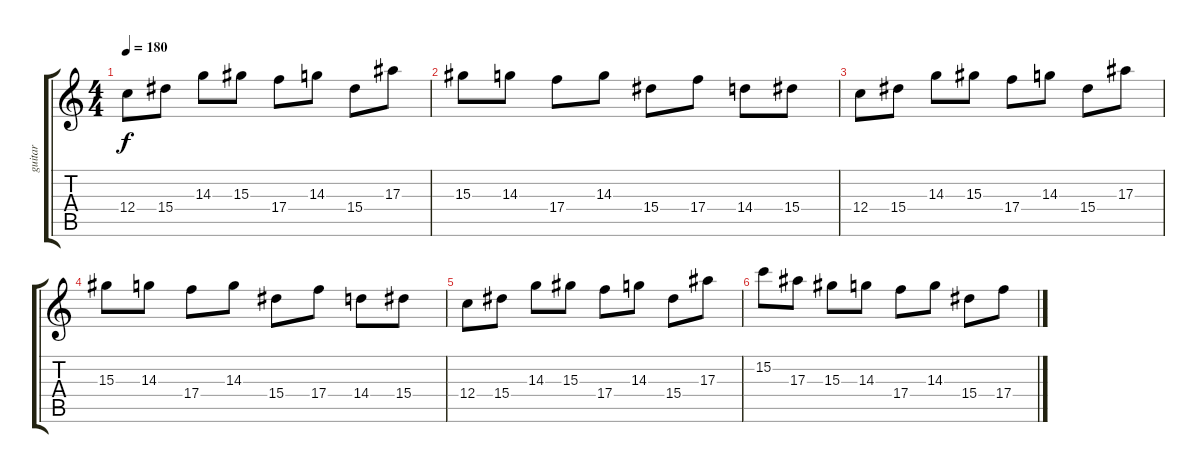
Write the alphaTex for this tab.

\track ("guitar" "guitar") {instrument distortionguitar}
\staff {score tabs}
\tuning (D4 A3 F3 C3 G2 C2) {hide}
\ts (4 4)
\tempo 180
\clef g2
\ks c
12.4.8{dy f} 15.4.8 14.3.8 15.3.8 17.4.8 14.3.8 15.4.8 17.3.8 |
15.3.8 14.3.8 17.4.8 14.3.8 15.4.8 17.4.8 14.4.8 15.4.8 |
12.4.8 15.4.8 14.3.8 15.3.8 17.4.8 14.3.8 15.4.8 17.3.8 |
15.3.8 14.3.8 17.4.8 14.3.8 15.4.8 17.4.8 14.4.8 15.4.8 |
12.4.8 15.4.8 14.3.8 15.3.8 17.4.8 14.3.8 15.4.8 17.3.8 |
15.2.8 17.3.8 15.3.8 14.3.8 17.4.8 14.3.8 15.4.8 17.4.8
